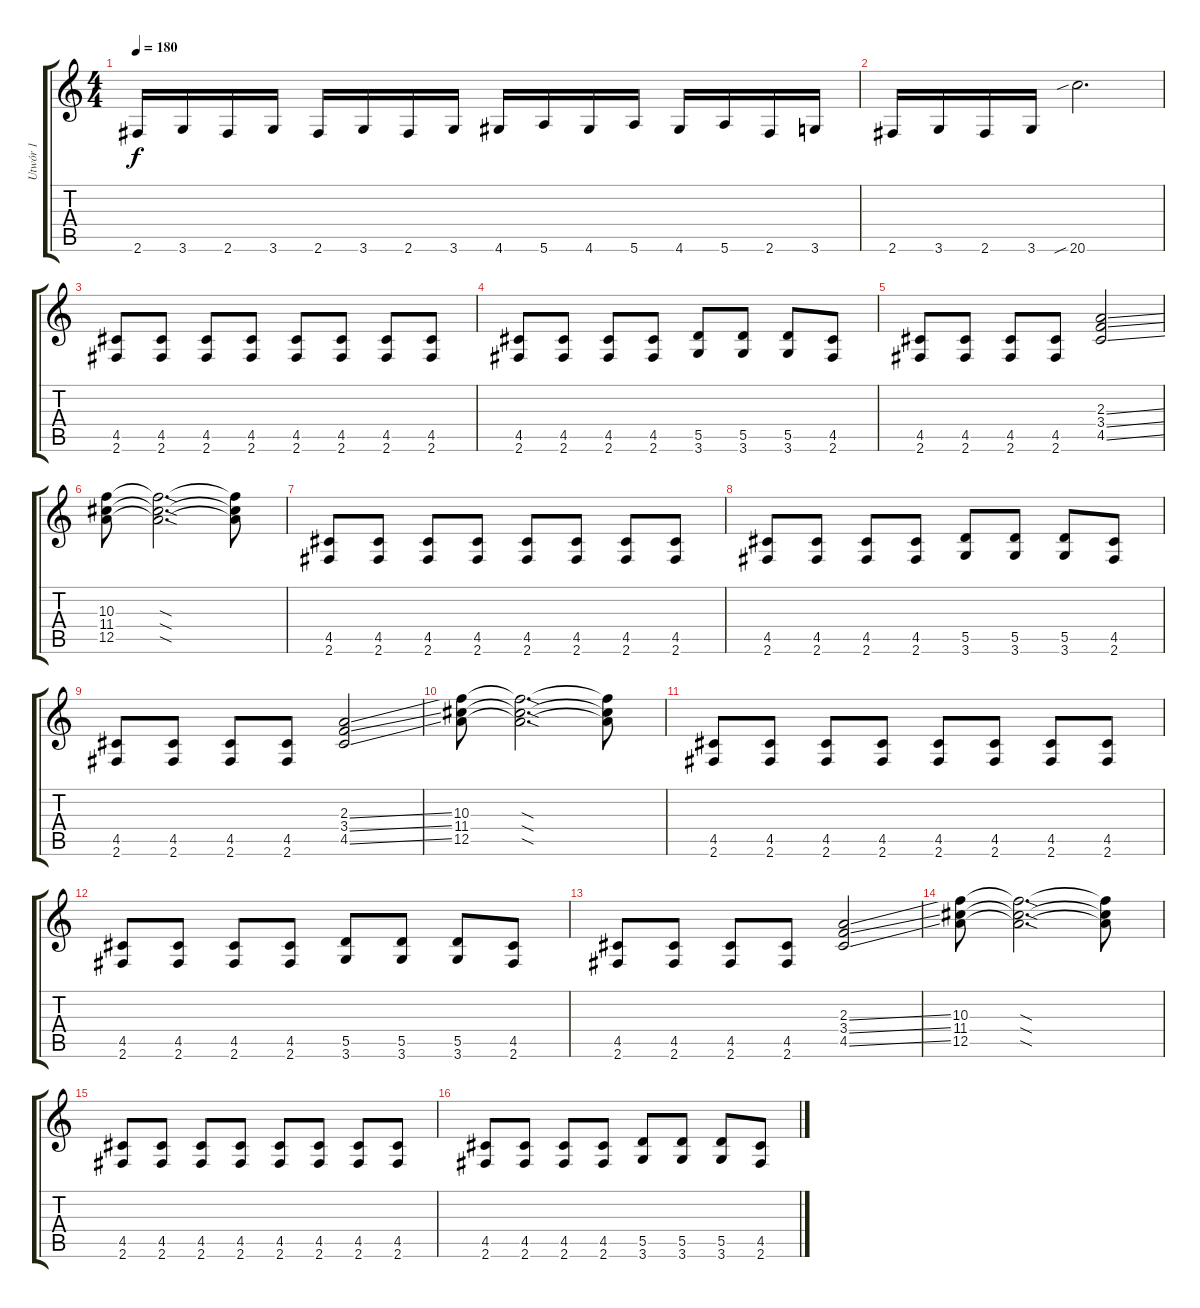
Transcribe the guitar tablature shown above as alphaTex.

\track ("Utwór 1" "Utwór 1") {mute instrument overdrivenguitar}
\staff {score tabs}
\tuning (E4 B3 G3 D3 A2 E2) {hide}
\ts (4 4)
\tempo 180
\clef g2
\ks c
2.6.16{dy f} 3.6.16 2.6.16 3.6.16 2.6.16 3.6.16 2.6.16 3.6.16 4.6.16 5.6.16 4.6.16 5.6.16 4.6.16 5.6.16 2.6.16 3.6.16 |
2.6.16 3.6.16 2.6.16 3.6.16 20.6{sib}.2{d} |
(4.5 2.6).8 (4.5 2.6).8 (4.5 2.6).8 (4.5 2.6).8 (4.5 2.6).8 (4.5 2.6).8 (4.5 2.6).8 (4.5 2.6).8 |
(4.5 2.6).8 (4.5 2.6).8 (4.5 2.6).8 (4.5 2.6).8 (5.5 3.6).8 (5.5 3.6).8 (5.5 3.6).8 (4.5 2.6).8 |
(4.5 2.6).8 (4.5 2.6).8 (4.5 2.6).8 (4.5 2.6).8 (2.3{ss} 3.4{ss} 4.5{ss}).2 |
(10.3 11.4 12.5).8 (10.3{sod t} 11.4{sod t} 12.5{sod t}).2{d} (10.3{t} 11.4{t} 12.5{t}).8 |
(4.5 2.6).8 (4.5 2.6).8 (4.5 2.6).8 (4.5 2.6).8 (4.5 2.6).8 (4.5 2.6).8 (4.5 2.6).8 (4.5 2.6).8 |
(4.5 2.6).8 (4.5 2.6).8 (4.5 2.6).8 (4.5 2.6).8 (5.5 3.6).8 (5.5 3.6).8 (5.5 3.6).8 (4.5 2.6).8 |
(4.5 2.6).8 (4.5 2.6).8 (4.5 2.6).8 (4.5 2.6).8 (2.3{ss} 3.4{ss} 4.5{ss}).2 |
(10.3 11.4 12.5).8 (10.3{sod t} 11.4{sod t} 12.5{sod t}).2{d} (10.3{t} 11.4{t} 12.5{t}).8 |
(4.5 2.6).8 (4.5 2.6).8 (4.5 2.6).8 (4.5 2.6).8 (4.5 2.6).8 (4.5 2.6).8 (4.5 2.6).8 (4.5 2.6).8 |
(4.5 2.6).8 (4.5 2.6).8 (4.5 2.6).8 (4.5 2.6).8 (5.5 3.6).8 (5.5 3.6).8 (5.5 3.6).8 (4.5 2.6).8 |
(4.5 2.6).8 (4.5 2.6).8 (4.5 2.6).8 (4.5 2.6).8 (2.3{ss} 3.4{ss} 4.5{ss}).2 |
(10.3 11.4 12.5).8 (10.3{sod t} 11.4{sod t} 12.5{sod t}).2{d} (10.3{t} 11.4{t} 12.5{t}).8 |
(4.5 2.6).8 (4.5 2.6).8 (4.5 2.6).8 (4.5 2.6).8 (4.5 2.6).8 (4.5 2.6).8 (4.5 2.6).8 (4.5 2.6).8 |
(4.5 2.6).8 (4.5 2.6).8 (4.5 2.6).8 (4.5 2.6).8 (5.5 3.6).8 (5.5 3.6).8 (5.5 3.6).8 (4.5 2.6).8
